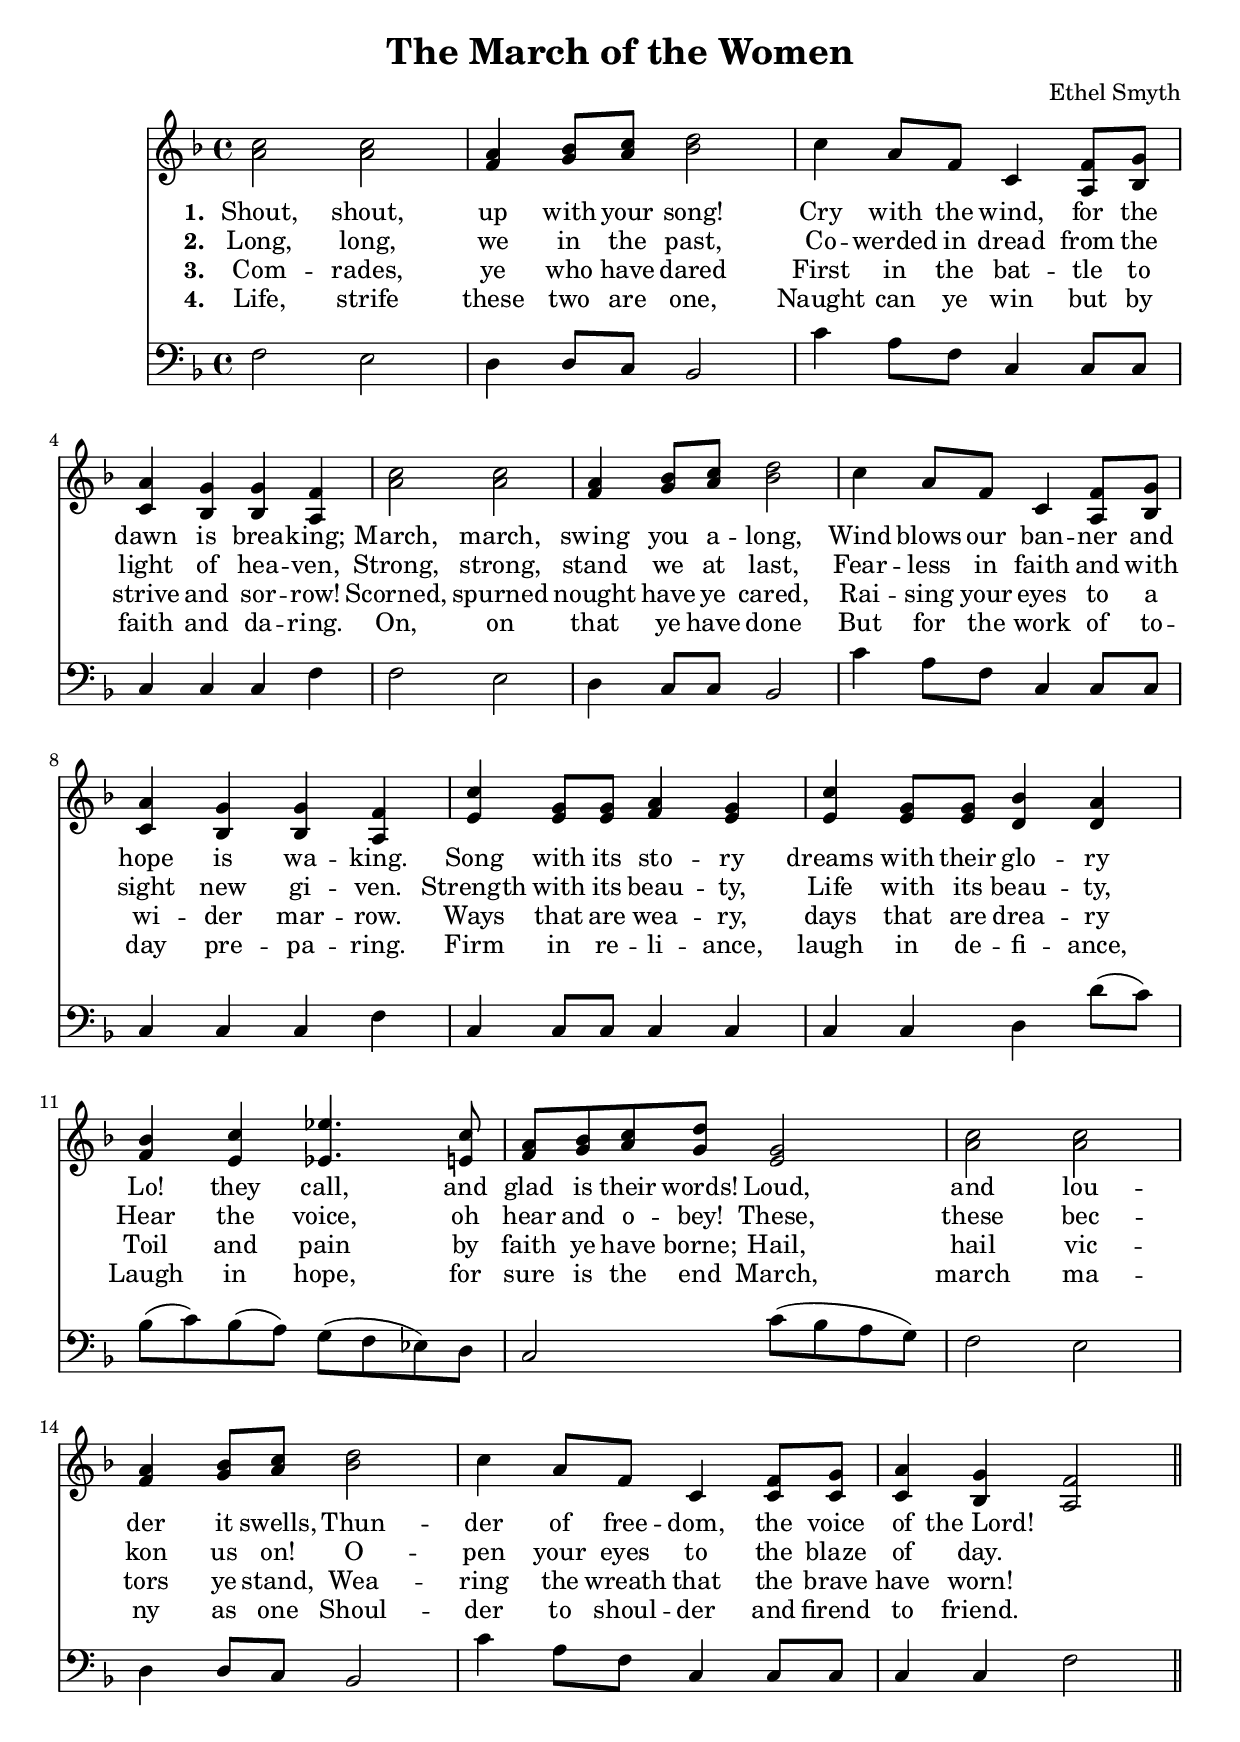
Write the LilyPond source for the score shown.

\header {
  title = "The March of the Women"
  composer = "Ethel Smyth"
}

\score {
<<
  \new Staff {
    \new Voice = "one" {
    \clef treble \time 4/4 \key f \major 
      \relative c'' {
    <a c>2 <a c> | 
    <f a>4 <g bes>8 <a c> <bes d>2 | 
    c4 a8 f c4 <a f'>8 <bes g'> |
    <c a'>4 <bes g'> <bes g'> <a f'> | 
    <a' c>2 <a c> | 
    <f a>4 <g bes>8 <a c> <bes d>2 | 
    c4 a8 f c4 <a f'>8 <bes g'> | 
    <c a'>4 <bes g'> <bes g'> <a f'> | 
    <e' c'>4 <e g>8 <e g> <f a>4 <e g>  | 
    <e c'>4 <e g>8 <e g> <d bes'>4 <d a'> | 
    <f bes>4 <e c'> <ees ees'>4. <e c'>8  | 
    <f a>8 <g bes> <a c> <g d'> <e g>2 | 
    <a c>2 <a c> |
    <f a>4 <g bes>8 <a c> <bes d>2 | 
    c4 a8 f c4 <c f>8 <c g'> |
    <c a'>4 <bes g'> <a f'>2 \bar "||"
      }
    }
   
  }
   \new Lyrics \lyricsto "one" {
   \set stanza = #"1. "
      Shout, shout, up with your song! 
      Cry with the wind, for the dawn is brea -- king;
      March, march, swing you a -- long,
      Wind blows our ban -- ner and hope is wa -- king.
      Song with its sto -- ry
      dreams with their glo -- ry 
      Lo! they call, and glad is their words! 
      Loud, and lou -- der it swells, 
      Thun -- der of free -- dom, the voice of "the Lord!"
    }
    \new Lyrics \lyricsto "one" {
    \set stanza = #"2. "
      Long, long, we in the past, 
      Co -- werded in dread from the light of hea -- ven,
      Strong, strong, stand we at last, 
      Fear -- less in faith and with sight new gi -- ven.
      Strength with its beau -- ty, Life with its beau -- ty,
      Hear the voice, oh hear and o -- bey!
      These, these bec -- kon us on! 
      O -- pen your eyes to the blaze of day.  
    }
    \new Lyrics \lyricsto "one" {
    \set stanza = #"3. "
      Com -- rades, ye who have dared
      First in the bat -- tle to strive and sor -- row! 
      Scorned, spurned nought have ye cared,
      Rai -- sing your eyes to a wi -- der mar -- row. 
      Ways that are wea -- ry, days that are drea -- ry
      Toil and pain by faith ye have borne; 
      Hail, hail vic -- tors ye stand, 
      Wea -- ring the wreath that the brave have worn! 
    }
    \new Lyrics \lyricsto "one" {
    \set stanza = #"4. "
      Life, strife these two are one, 
      Naught can ye win but by faith and da -- ring. 
      On, on that ye have done 
      But for the work of to -- day pre -- pa -- ring. 
      Firm in re -- li -- ance, laugh in de -- fi -- ance, 
      Laugh in hope, for sure is the end 
      March, march ma -- ny as one 
      Shoul -- der to shoul -- der and firend to friend. 
    }


\new Staff {
  \clef bass \time 4/4 \key f \major
  \relative c {
    <<
    \new Voice="up" {

    }
    \new Voice="down" {
      f2 e | 
      d4 d8 c8 bes2 | 
      c'4 a8 f c4 c8 c | 
      c4 c c f | 
      f2 e | 
      d4 c8 c bes2 | 
      c'4 a8 f c4 c8 c | 
      c4 c c f | 
      c4 c8 c8 c4 c4 | 
      c4 c4 d d'8( c) | 
      bes8( c) bes( a) g( f ees) d | 
      c2 c'8( bes a g) | 
      f2 e | 
      d4 d8 c bes2 | 
      c'4 a8 f c4 c8 c | 
      c4 c f2  
      
      
          }
    >>


  }
}
>>
  \layout {}
  \midi {}
}